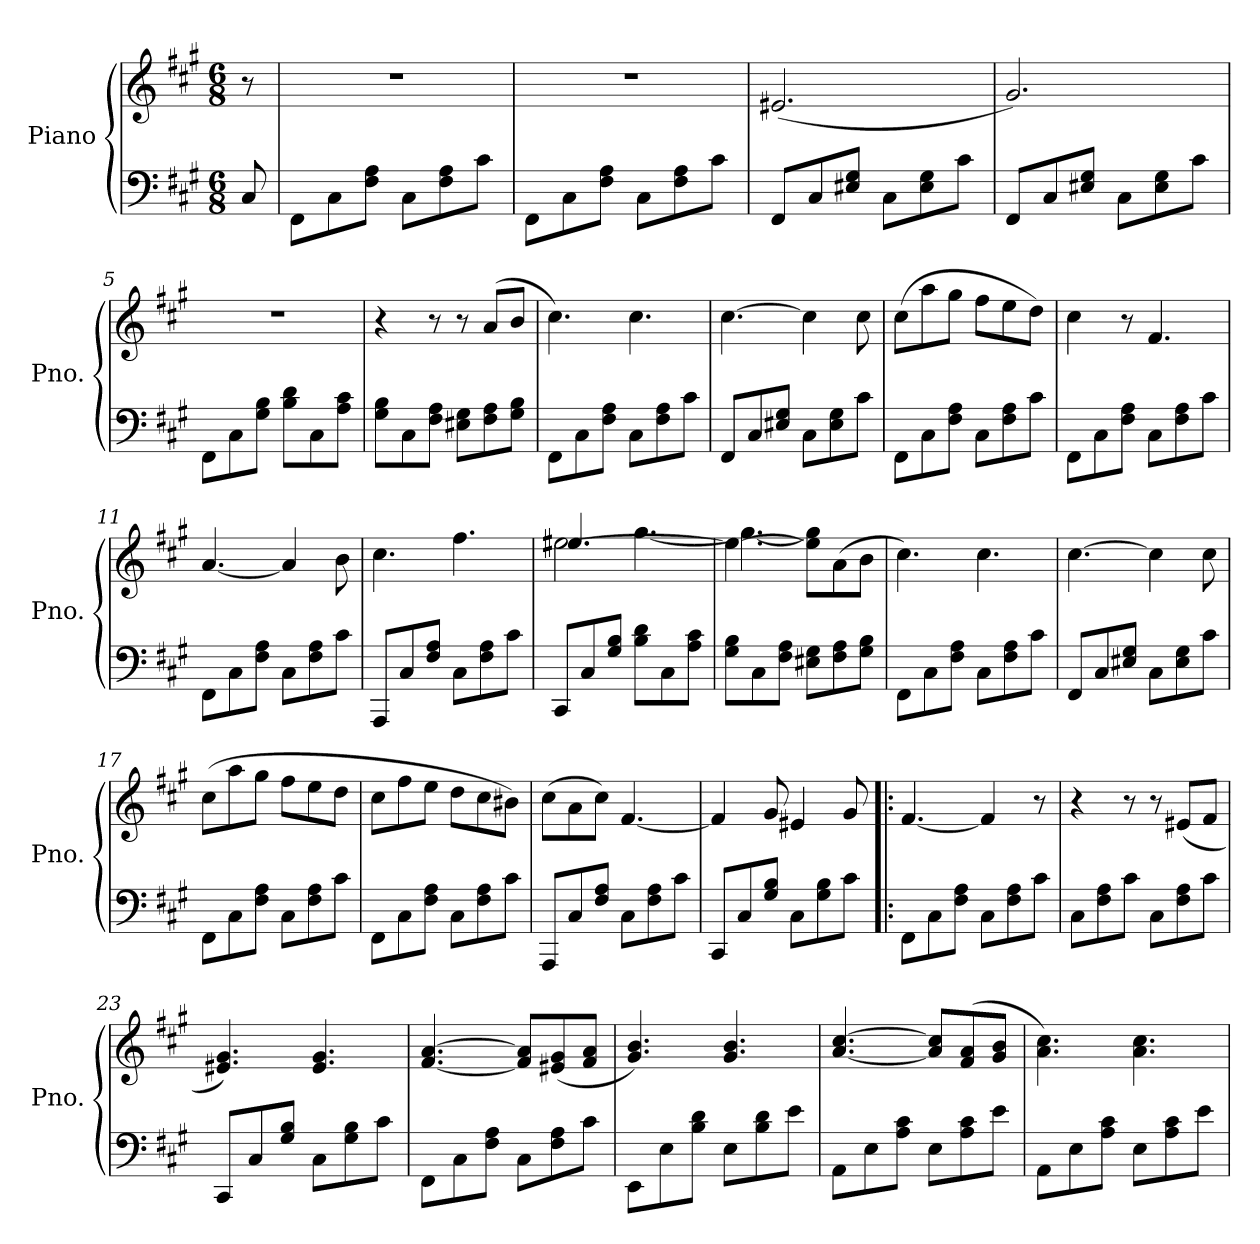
**kern	**kern
*part1	*part1
*staff2	*staff1
*I"Piano	*
*I'Pno.	*
*clefF4	*clefG2
*k[f#c#g#]	*k[f#c#g#]
*M6/8	*M6/8
*MM108	*MM108
=	=
8C#/	8r
=1	=1
8FF#\L	2.r
8C#\	.
8F#\ 8A\J	.
8C#\L	.
8F#\ 8A\	.
8c#\J	.
=2	=2
8FF#\L	2.r
8C#\	.
8F#\ 8A\J	.
8C#\L	.
8F#\ 8A\	.
8c#\J	.
=3	=3
8FF#/L	(2.e#X/
8C#/	.
8E#X/ 8G#/J	.
8C#\L	.
8E#\ 8G#\	.
8c#\J	.
=4	=4
8FF#/L	2.g#/)
8C#/	.
8E#X/ 8G#/J	.
8C#\L	.
8E#\ 8G#\	.
8c#\J	.
=5	=5
8FF#\L	2.r
8C#\	.
8G#\ 8B\J	.
8B\ 8d\L	.
8C#\	.
8A\ 8c#\J	.
!!LO:LB:g=z
=6	=6
8G#\ 8B\L	4r
8C#\	.
8F#\ 8A\J	8r
8E#X\ 8G#\L	8r
8F#\ 8A\	(8a/L
8G#\ 8B\J	8b/J
=7	=7
8FF#\L	4.cc#\)
8C#\	.
8F#\ 8A\J	.
8C#\L	4.cc#\
8F#\ 8A\	.
8c#\J	.
=8	=8
8FF#/L	[4.cc#\
8C#/	.
8E#X/ 8G#/J	.
8C#\L	4cc#\]
8E#\ 8G#\	.
8c#\J	8cc#\
=9	=9
8FF#\L	(8cc#\L
8C#\	8aa\
8F#\ 8A\J	8gg#\J
8C#\L	8ff#\L
8F#\ 8A\	8ee\
8c#\J	8dd\J)
=10	=10
8FF#\L	4cc#\
8C#\	.
8F#\ 8A\J	8r
8C#\L	4.f#/
8F#\ 8A\	.
8c#\J	.
!!LO:LB:g=z
=11	=11
8FF#\L	[4.a/
8C#\	.
8F#\ 8A\J	.
8C#\L	4a/]
8F#\ 8A\	.
8c#\J	8b\
=12	=12
8AAA/L	4.cc#\
8C#/	.
8F#/ 8A/J	.
8C#\L	4.ff#\
8F#\ 8A\	.
8c#\J	.
=13	=13
*	*^
8CC#/L	[2.ee#X\	4.ee#/
8C#/	.	.
8G#/ 8B/J	.	.
8B\ 8d\L	.	[4.gg#\
8C#\	.	.
8A\ 8c#\J	.	.
=14	=14	=14
8G#\ 8B\L	4.ee#\_	4.gg#\_
8C#\	.	.
8F#\ 8A\J	.	.
8E#X\ 8G#\L	8ee#\] 8gg#\]L	4.ryy
8F#\ 8A\	(>8a\	.
8G#\ 8B\J	8b\J	.
*	*v	*v
=15	=15
8FF#\L	4.cc#\)
8C#\	.
8F#\ 8A\J	.
8C#\L	4.cc#\
8F#\ 8A\	.
8c#\J	.
!!LO:LB:g=z
=16	=16
8FF#/L	[4.cc#\
8C#/	.
8E#X/ 8G#/J	.
8C#\L	4cc#\]
8E#\ 8G#\	.
8c#\J	8cc#\
=17	=17
8FF#\L	(8cc#\L
8C#\	8aa\
8F#\ 8A\J	8gg#\J
8C#\L	8ff#\L
8F#\ 8A\	8ee\
8c#\J	8dd\J
=18	=18
8FF#\L	8cc#\L
8C#\	8ff#\
8F#\ 8A\J	8ee\J
8C#\L	8dd\L
8F#\ 8A\	8cc#\
8c#\J	8b#X\J)
=19	=19
8AAA/L	(8cc#\L
8C#/	8a\
8F#/ 8A/J	8cc#\J)
8C#\L	[4.f#/
8F#\ 8A\	.
8c#\J	.
=20	=20
8CC#/L	4f#/]
8C#/	.
8G#/ 8B/J	8g#/
8C#\L	4e#X/
8G#\ 8B\	.
8c#\J	8g#/
!!LO:LB:g=z
=21!|:	=21!|:
8FF#\L	[4.f#/
8C#\	.
8F#\ 8A\J	.
8C#\L	4f#/]
8F#\ 8A\	.
8c#\J	8r
=22	=22
8C#\L	4r
8F#\ 8A\	.
8c#\J	8r
8C#\L	8r
8F#\ 8A\	(>8e#X/L
8c#\J	8f#/J
=23	=23
8CC#/L	4.e#X/ 4.g#/)
8C#/	.
8G#/ 8B/J	.
8C#\L	4.e#/ 4.g#/
8G#\ 8B\	.
8c#\J	.
=24	=24
8FF#\L	[4.f#/ [4.a/
8C#\	.
8F#\ 8A\J	.
8C#\L	8f#/] 8a/]L
8F#\ 8A\	(8e#X/ 8g#/
8c#\J	8f#/ 8a/J
=25	=25
8EE\L	4.g#/ 4.b/)
8E\	.
8B\ 8d\J	.
8E\L	4.g#/ 4.b/
8B\ 8d\	.
8e\J	.
=26	=26
8AA\L	[4.a/ [4.cc#/
8E\	.
8A\ 8c#\J	.
8E\L	8a/] 8cc#/]L
8A\ 8c#\	(8f#/ 8a/
8e\J	8g#/ 8b/J
!!LO:PB:g=z
=27	=27
8AA\L	4.a\ 4.cc#\)
8E\	.
8A\ 8c#\J	.
8E\L	4.a\ 4.cc#\
8A\ 8c#\	.
8e\J	.
=	=
*-	*-
